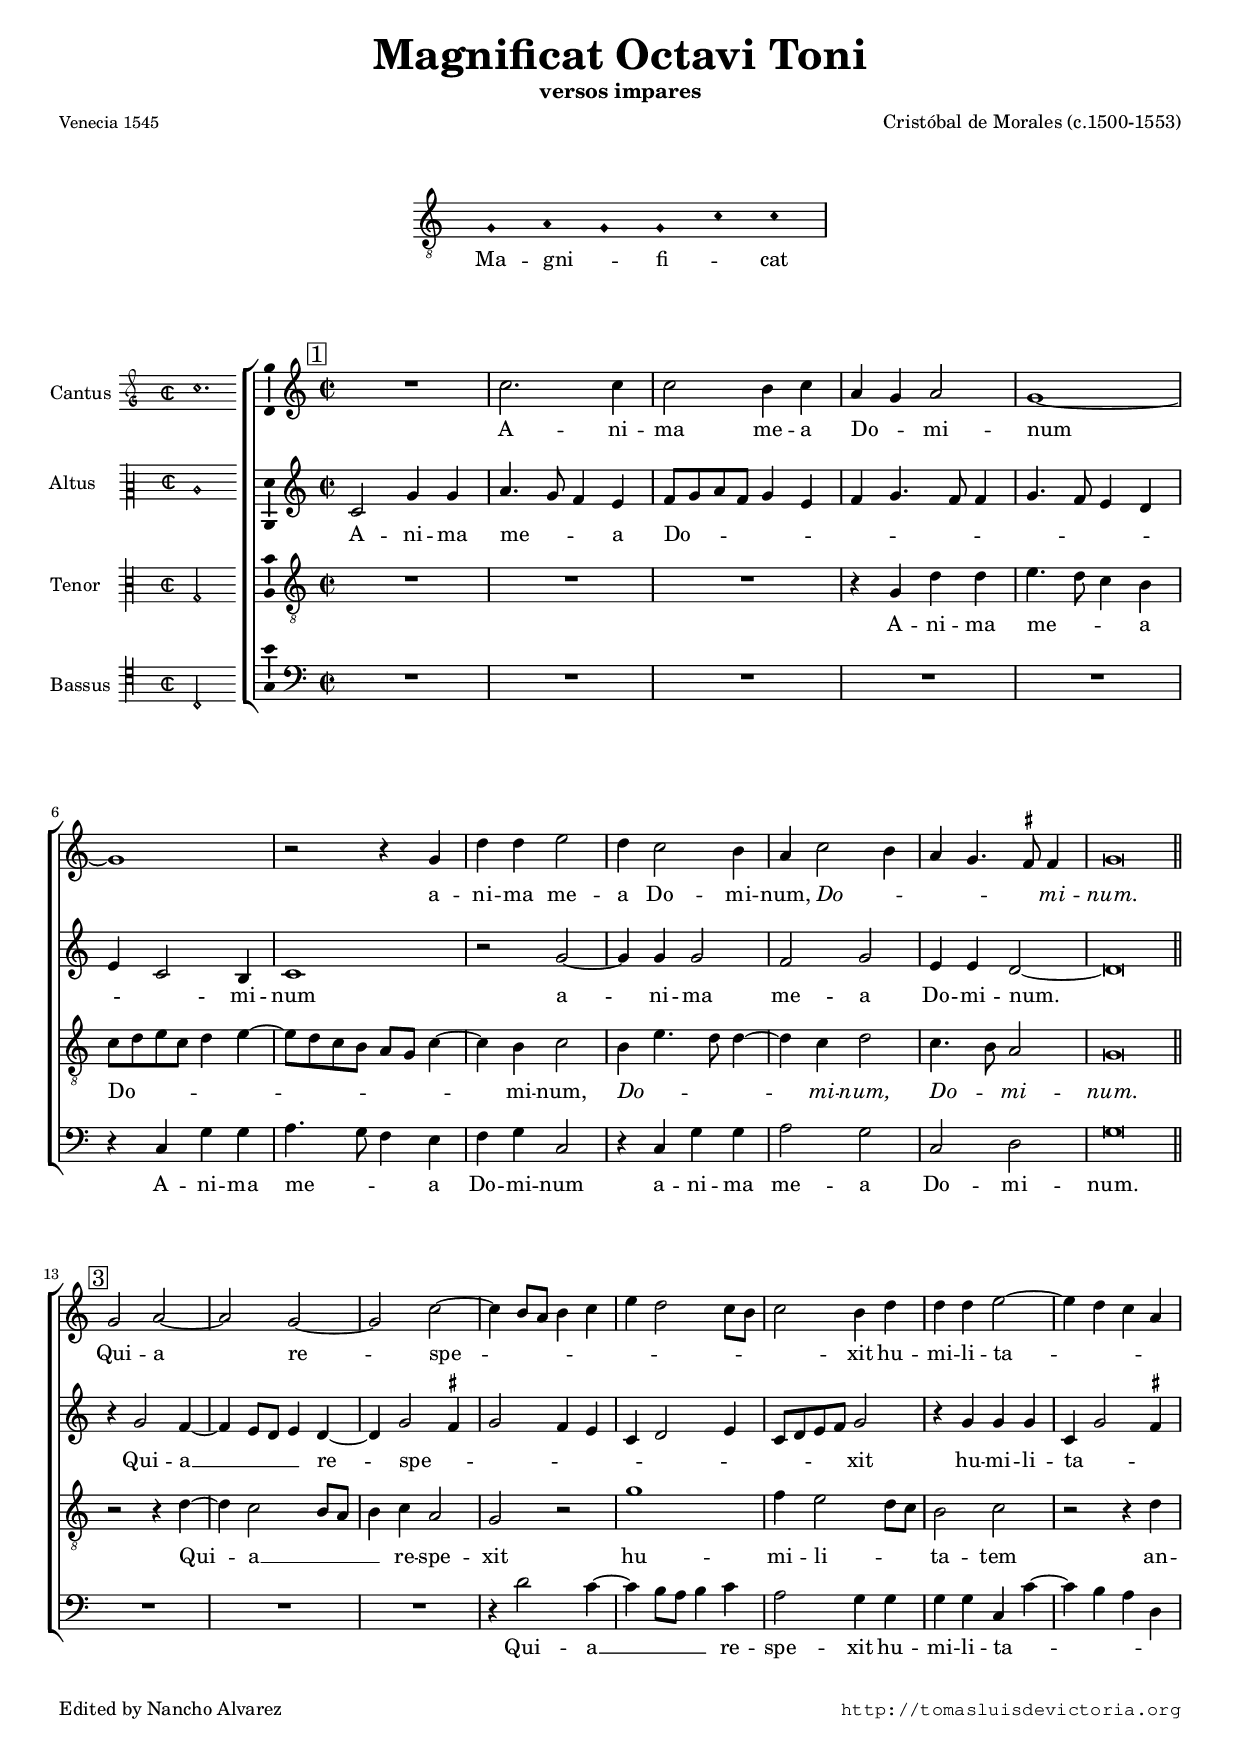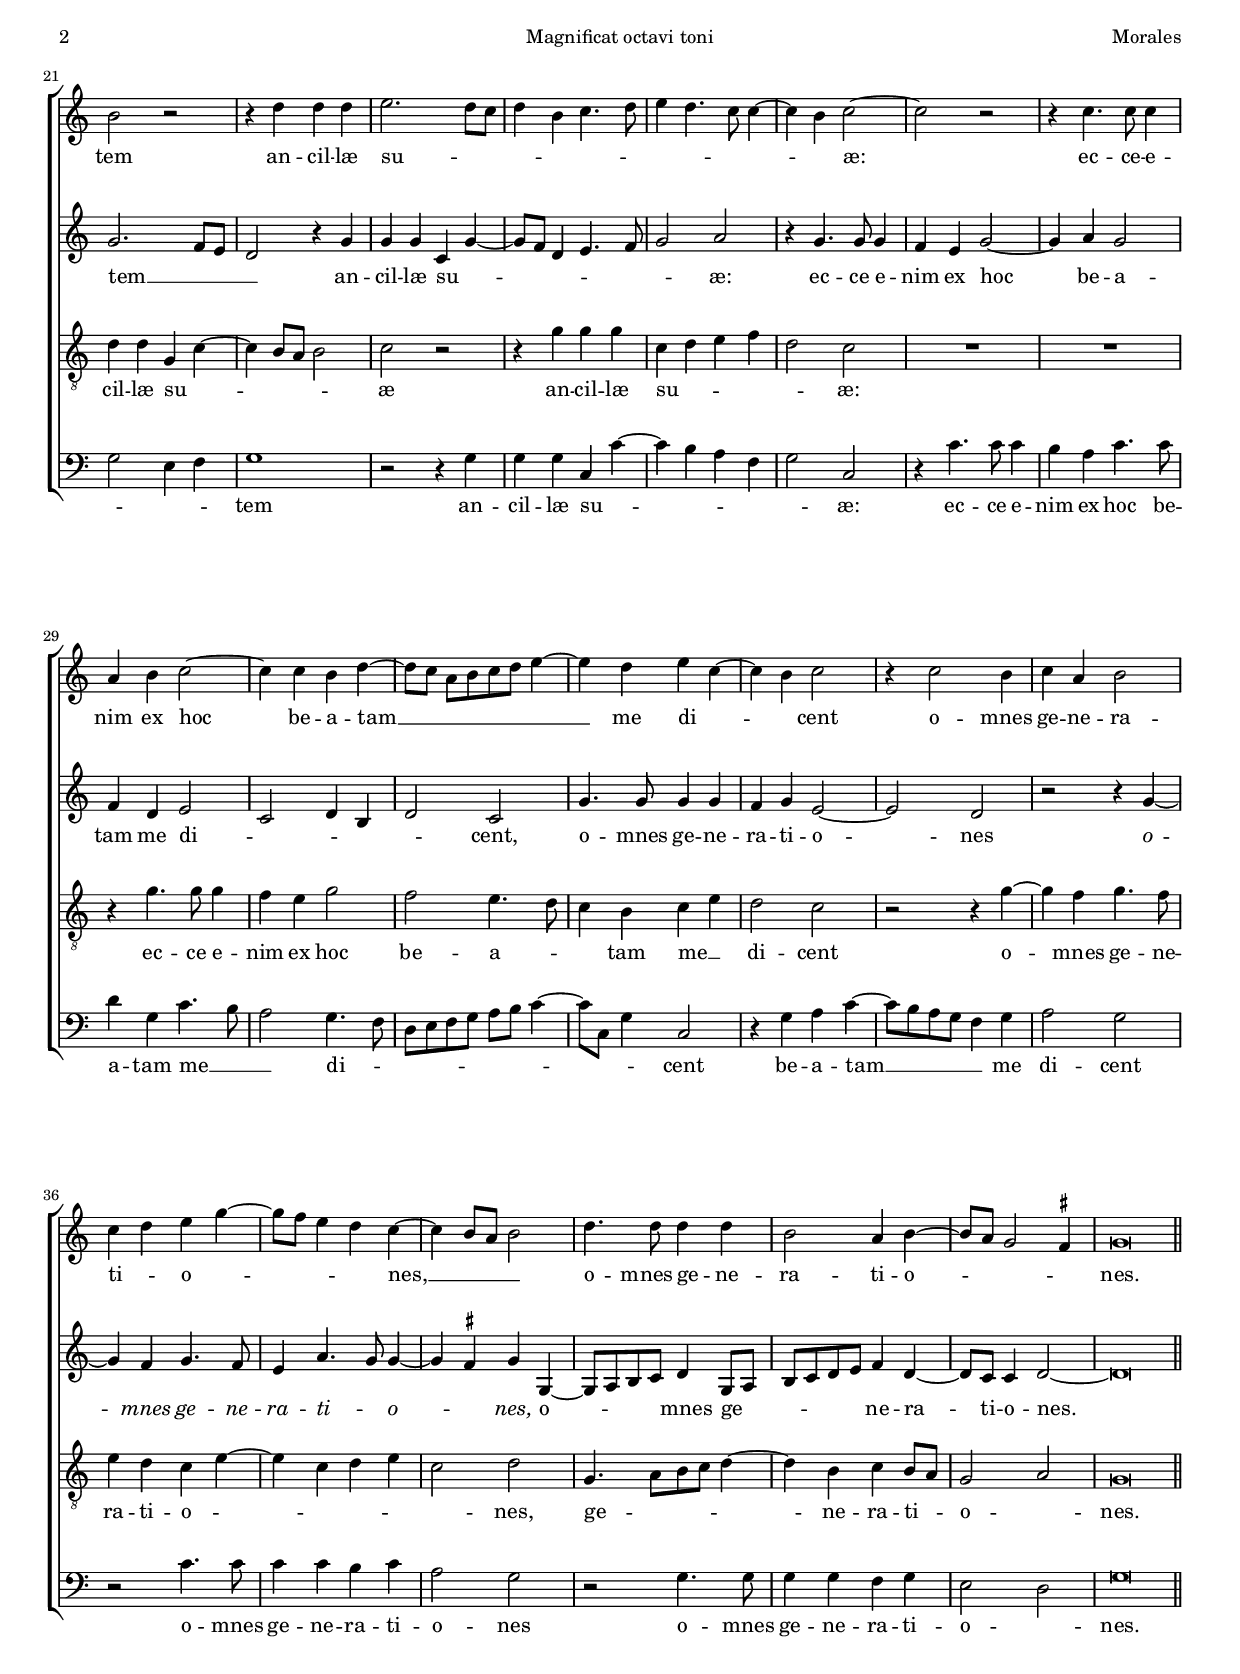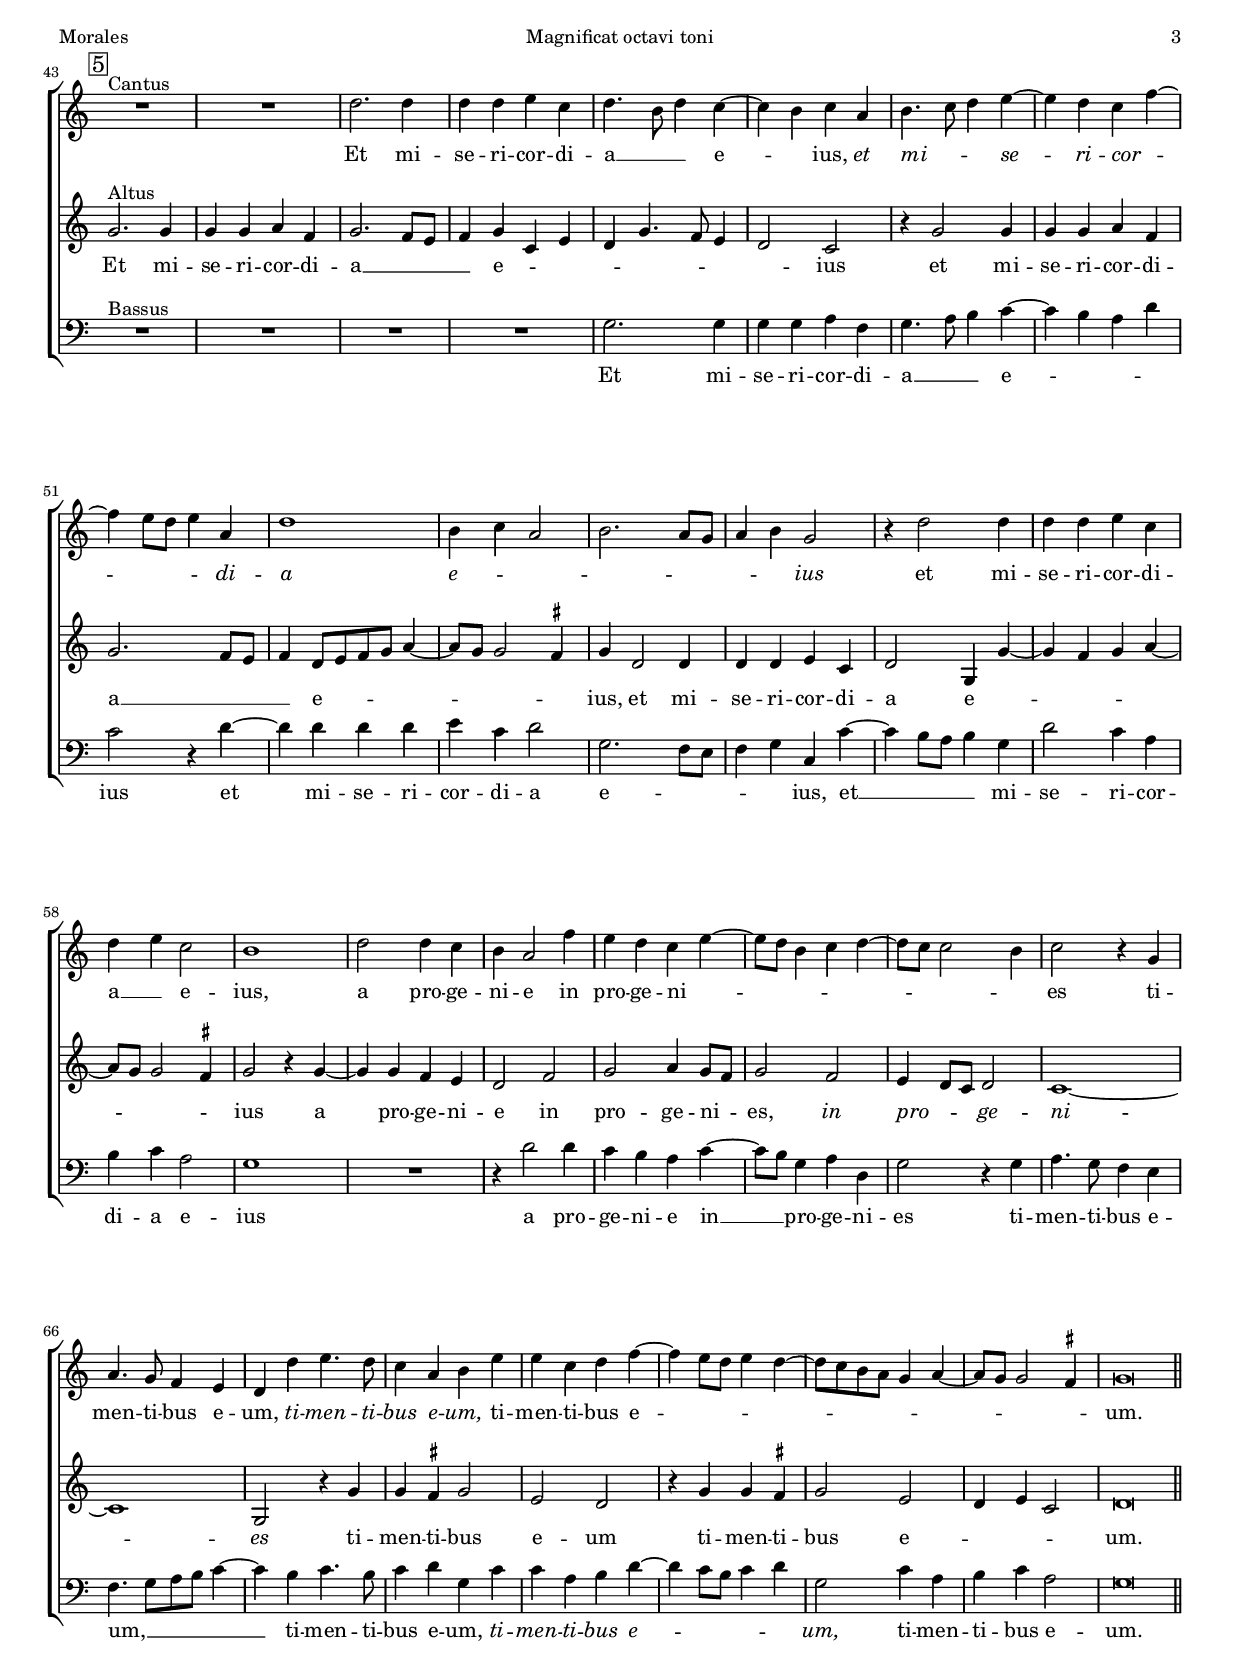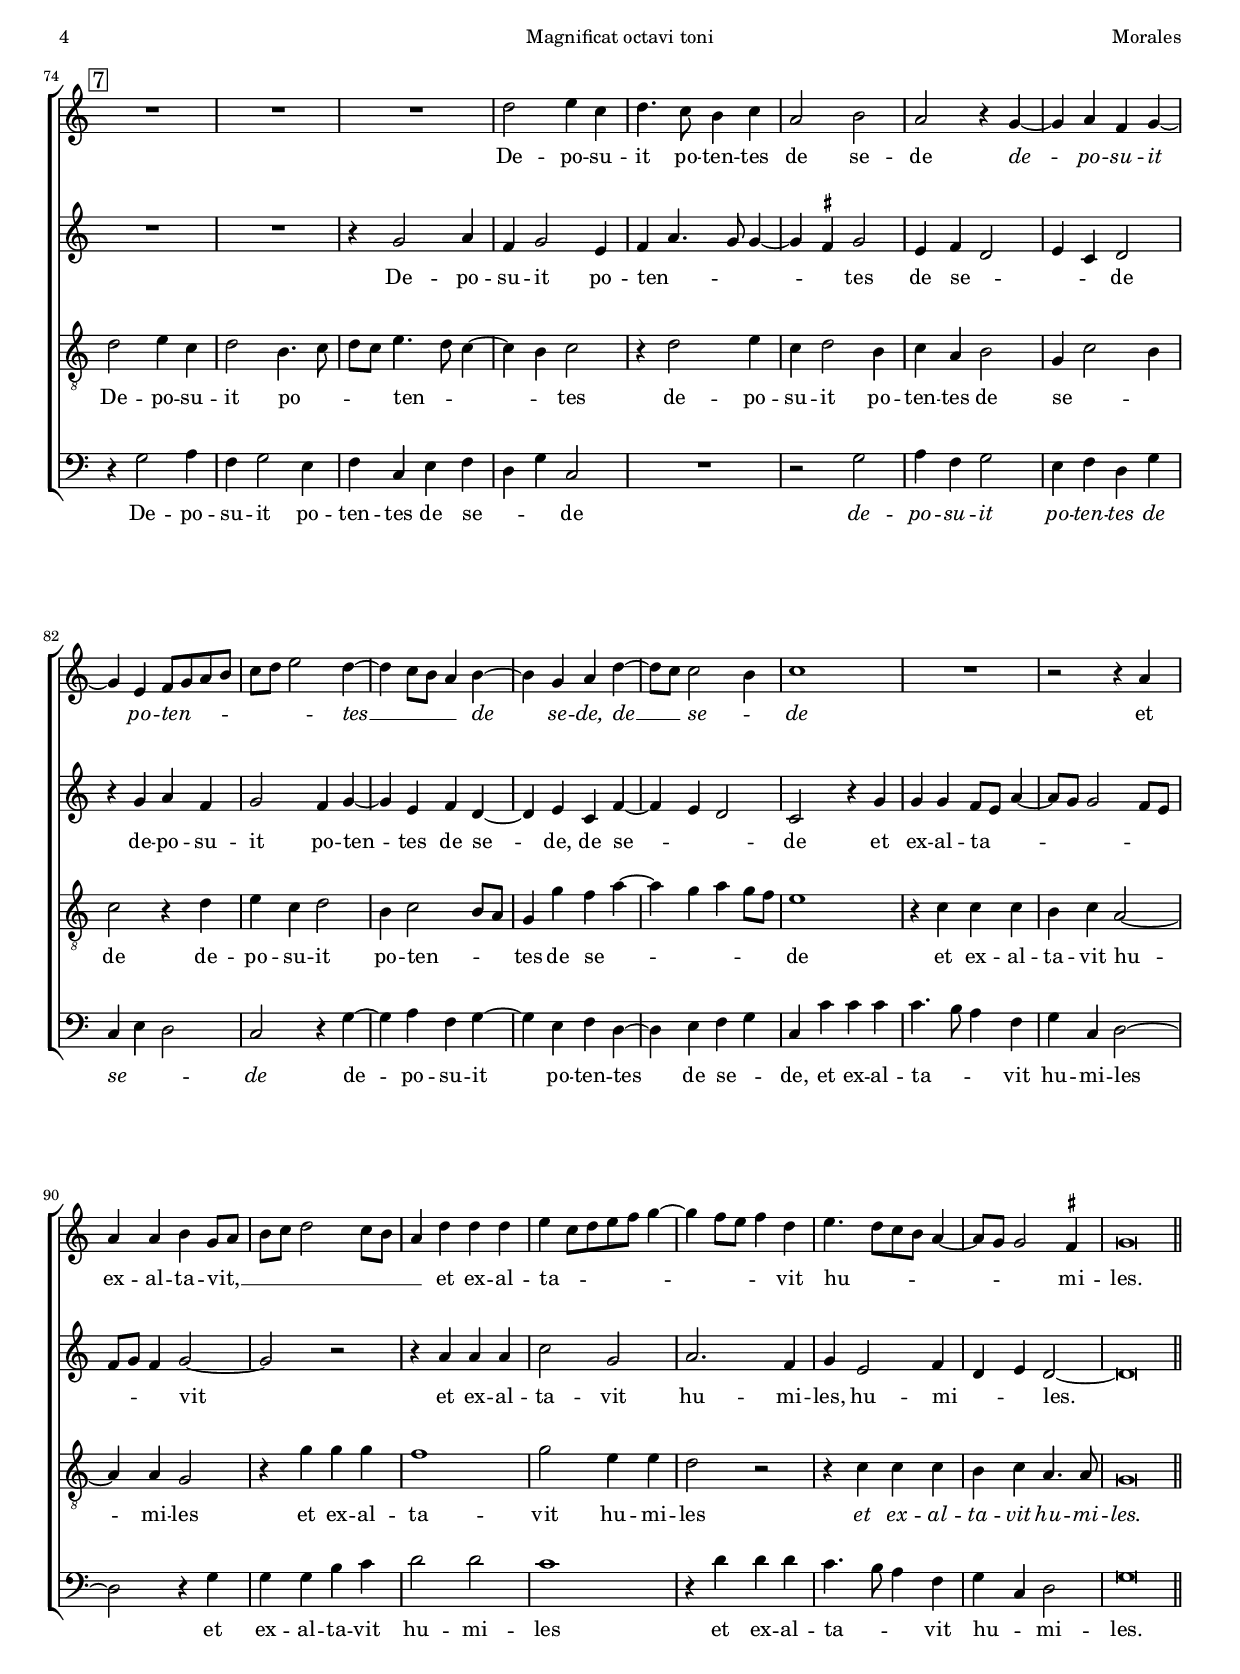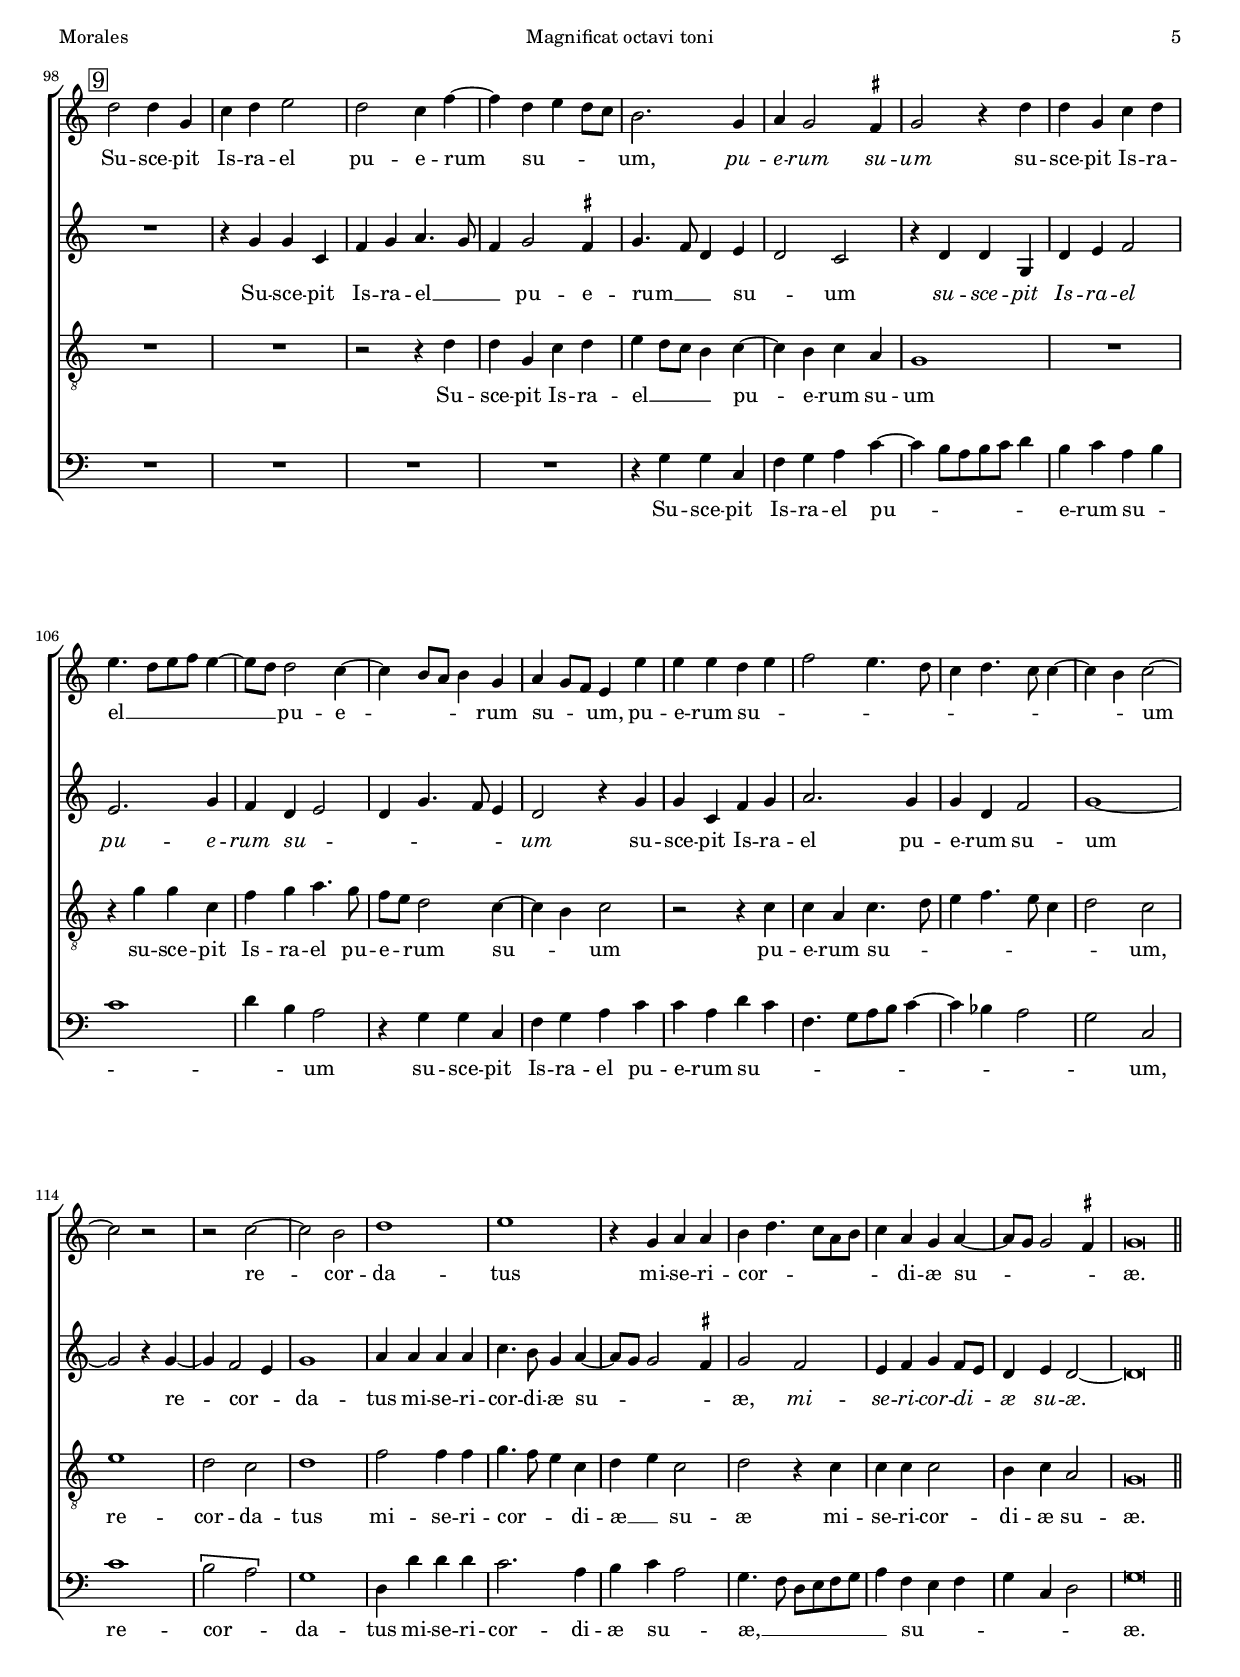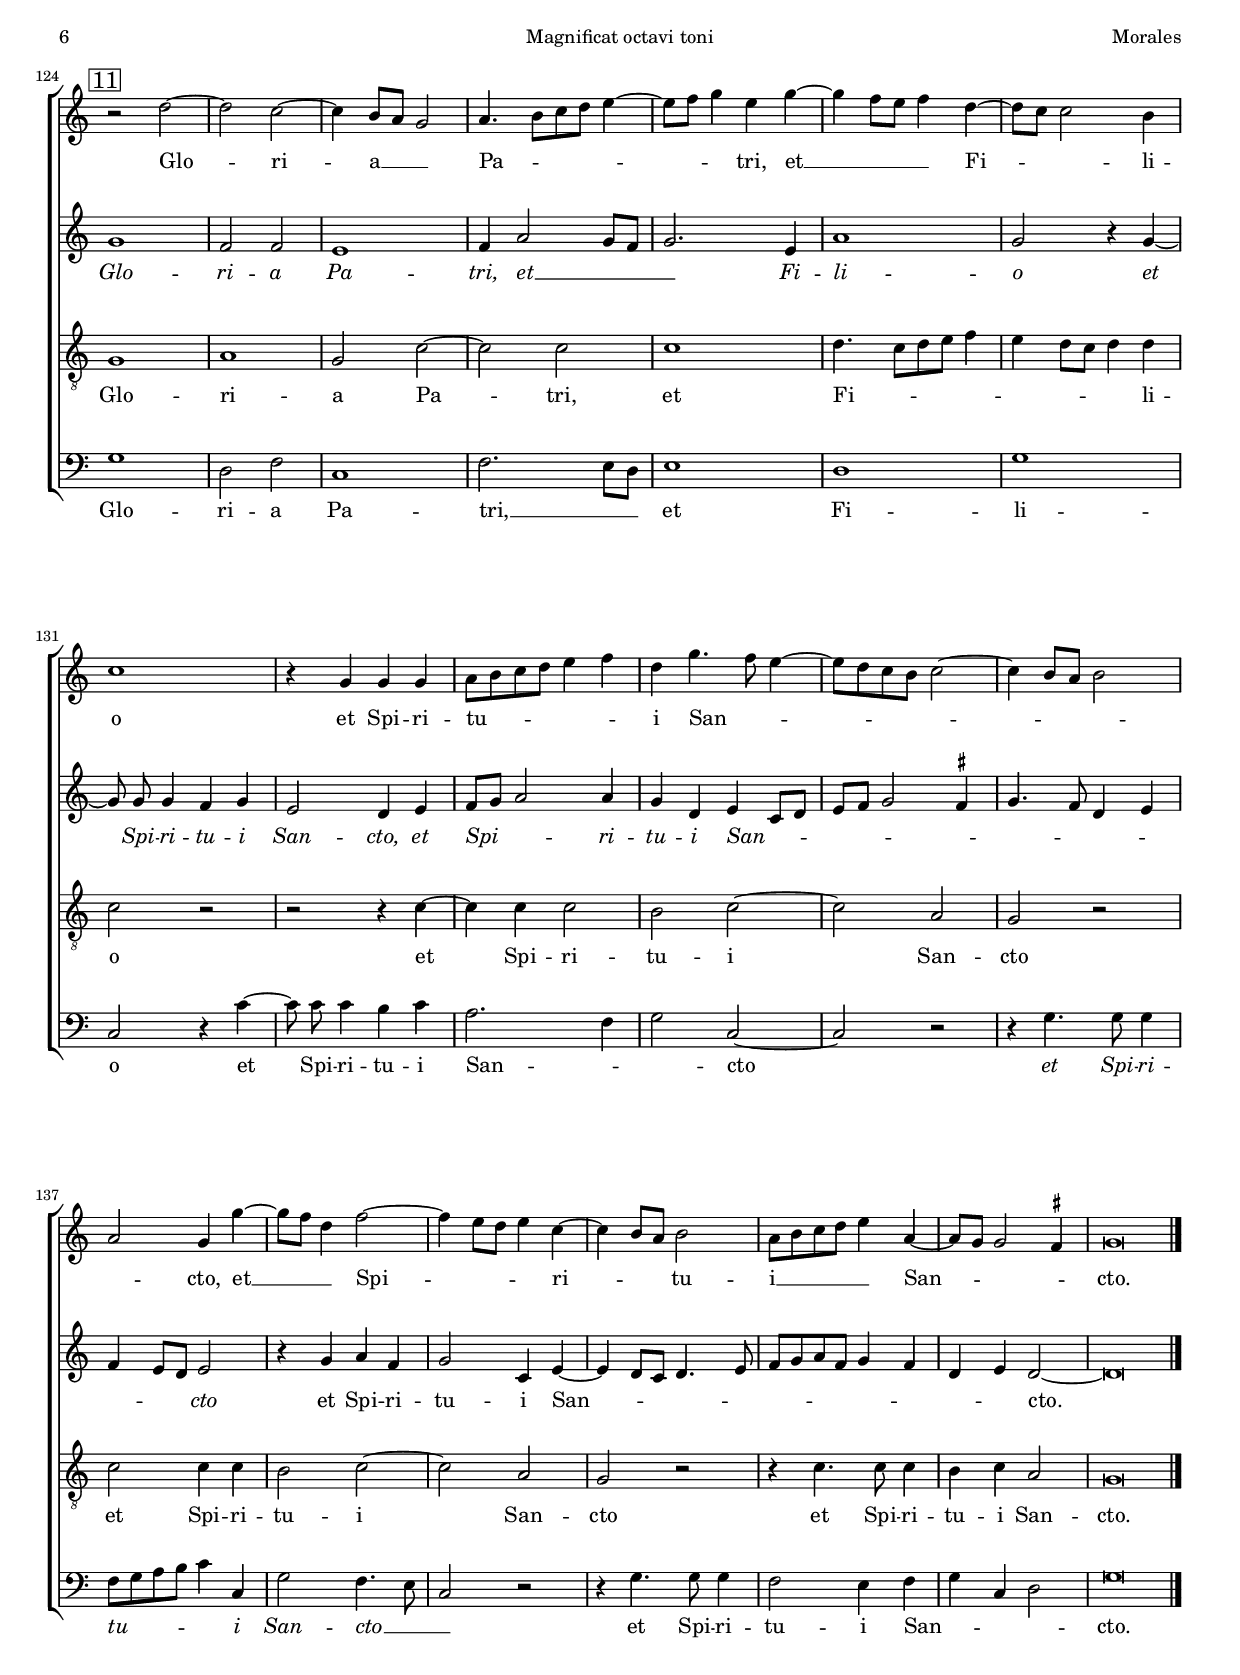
\version "2.18.0"

#(set-default-paper-size "a4")
#(set-global-staff-size 16.3)
#(ly:set-option 'point-and-click #f)
%mobile -s15.5 -i3.2 -ball

italicas=\override LyricText.font-shape = #'italic
rectas=\override LyricText.font-shape = #'upright
ss=\once \set suggestAccidentals = ##t
incipitwidth = 20
mt=#(define-music-function (parser location offset) (number?) ; move lyric text
      #{ \once \override LyricText.X-offset = -$offset #})

htitle="Magnificat octavi toni"
hcomposer="Morales"

\header {
	title=\markup{\fontsize #3 "Magnificat Octavi Toni"}
	subtitle="versos impares"
%	subsubtitle=\markup{\column{" " " "}}
	composer="Cristóbal de Morales (c.1500-1553)"
        pdfauthor=\composer
	%opus="(-)"
	poet=\markup{\smaller "Venecia 1545"} % hay muchas más ediciones
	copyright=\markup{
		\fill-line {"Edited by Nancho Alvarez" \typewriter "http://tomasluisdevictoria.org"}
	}
%	tagline=""
}

\score {\transpose c' c' {
<<
         \new Voice = "canto" {
         	 \override Staff.TimeSignature.transparent = ##t
                 \override Stem.transparent = ##t
                 \set Score.timing = ##f
                 \override NoteHead.style = #'neomensural         
                 \clef "G_8" 
                 \key a \minor
                 g a g g c' c'  \bar "|"
         }
         \new Lyrics \lyricsto "canto" {
                 Ma -- gni -- _ fi -- _ cat
         }
>>
        }%transpose

\layout {
        line-width=13\cm 
        indent=6.0\cm
        %tablet line-width=12\cm
        %tablet indent=4.5\cm
        ragged-right = ##f
}
}

%tablet \pageBreak

global={\key c \major \time 2/2 
	\mark \markup{\box 1} \skip 1*12 \bar "||" \break
	\mark \markup{\box 3} \skip 1*30 \bar "||" \break %\pageBreak
	\mark \markup{\box 5} \skip 1*31 \bar "||" \pageBreak
	\mark \markup{\box 7} \skip 1*24 \bar "||" \break
	\mark \markup{\box 9} \skip 1*26 \bar "||" \break 
	\mark \markup{\box 11} \skip 1*20 \bar "|."
}

cantus=\relative c''{
	R1
	c2. c4
	c2 b4 c
	a4 g a2
	g1 ~
	g
	r2 r4 g
	d' d e2
	d4 c2 b4
	a c2 b4
	a g4. \ss fis8 fis4
	g\breve*1/2
	g2 a ~
	a g ~
	g c ~
	c4 b8 a b4 c
	e d2 c8 b
	c2 b4 d
	d d e2 ~
	e4 d c a
	b2 r
	r4 d d d
	e2. d8 c
	d4 b c4. d8
	e4 d4. c8 c4 ~
	c b c2 ~
	c2 r
	r4 c4. c8 c4
	a4 b c2 ~
	c4 c b d ~
	d8[ c] a[ b c d] e4 ~
	e d e c ~
	c b c2
	r4 c2 b4
	c a b2
	c4 d e g ~
	g8 f e4 d c ~
	c4 b8 a b2
	d4. d8 d4 d
	b2 a4 b ~
	b8 a g2 \ss fis4
	g\breve*1/2
	s4*0^\markup{"Cantus"}
	R1*2
	d'2. d4
	d4 d e c
	d4. b8 d4 c ~
	c4 b c a
	b4. c8 d4 e ~
	e d c f ~
	f e8 d e4 a,
	d1
	b4 c a2
	b2. a8 g
	a4 b g2
	r4 d'2 d4
	d d e c
	d e c2
	b1
	d2 d4 c
	b a2 f'4
	e d c e ~
	e8 d b4 c d ~
	d8 c c2 b4
	c2 r4 g
	a4. g8 f4 e
	d d' e4. d8
	c4 a b e
	e c d f ~
	f e8 d e4 d ~
	d8 c b a g4 a ~
	a8 g g2 \ss fis4
	g\breve*1/2
	R1*3
	d'2 e4 c
	d4. c8 b4 c
	a2 b
	a r4 g ~
	g a f g ~
	g e f8 g a b
	c d e2 d4 ~
	d c8 b a4 b ~
	b g a d ~
	d8 c c2 b4
	c1
	R1
	r2 r4 a
	a a b g8 a
	b c d2 c8 b
	a4 d d d
	e c8[ d e f] g4 ~
	g f8 e f4 d
	e4. d8[ c b] a4 ~
	a8 g g2 \ss fis4 
	g\breve*1/2
	d'2 d4 g,
	c d e2
	d c4 f ~
	f d e d8 c
	b2. g4
	a4 g2 \ss fis4
	g2 r4 d'
	d g, c d
	e4. d8[ e f] e4 ~
	e8 d d2 c4 ~
	c4 b8 a b4 g
	a g8 f e4 e'
	e e d e
	f2 e4. d8
	c4 d4. c8 c4 ~
	c b c2 ~
	c r
	r c ~
	c b
	d1
	e
	r4 g, a a
	b d4. c8a b
	c4 a g a ~
	a8 g g2 \ss fis4 
	g\breve*1/2
	r2 d' ~
	d c ~
	c4 b8 a g2
	a4. b8[ c d] e4 ~
	e8 f g4 e g ~
	g4 f8 e f4 d ~
	d8 c c2 b4
	c1
	r4 g4 g g
	a8 b c d e4 f
	d g4. f8 e4 ~
	e8 d c b c2 ~
	c4 b8 a b2
	a g4 g' ~
	g8 f d4 f2 ~
	f4 e8 d e4 c ~
	c b8 a b2
	a8 b c d e4 a, ~
	a8 g g2 \ss fis4
	g\breve*1/2
}

altus=\relative c'{
	c2 g'4 g
	a4. g8 f4 e
	f8 g a f g4 e
	f4 g4. f8 f4 % CSIC sugiere fis
	g4. f8 e4 d
	e c2 b4
	c1
	r2 g' ~
	g4 g g2
	f2 g % CSIC sugiere fis
	e4 e d2 ~
	d\breve*1/2
	r4 g2 f4 ~
	f e8 d e4 d ~
	d g2 \ss fis4
	g2 f4 e
	c d2 e4
	c8 d e f g2 % CSIC sugiere fis
	r4 g g g
	c, g'2 \ss fis4
	g2. f8 e 
	d2 r4 g
	g g c, g' ~
	g8 f d4 e4. f8
	g2 a
	r4 g4. g8 g4
	f e g2 ~
	g4 a g2
	f4 d e2
	c2 d4 b
	d2 c
	g'4. g8 g4 g
	f4 g e2 ~ % CSIC sugiere fis
	e d
	r2 r4 g ~
	g f g4. f8 e4 a4. g8 g4 ~
	g \ss fis g4 g, ~
	g8 a b c d4 g,8 a
	b c d e f4 d ~
	d8 c c4 d2 ~ % CSIC sugiere cis cis
	d\breve*1/2
	s4*0^\markup{"Altus"}
	g2. g4
	g4 g a f
	g2. f8 e
	f4 g c, e
	d g4. f8 e4
	d2 c
	r4 g'2 g4
	g g a f
	g2. f8 e 
	f4 d8[ e f g] a4 ~
	a8 g g2 \ss fis4
	g4 d2 d4
	d d e c
	d2 g,4 g' ~
	g f g a ~ % CSIC sugiere fis
	a8 g g2 \ss fis4
	g2 r4 g ~
	g g f e
	d2 f
	g a4 g8 f
	g2 f
	e4 d8 c d2
	c1 ~
	c
	g2 r4 g'
	g \ss fis g2
	e d
	r4 g g \ss fis 
	g2 e
	d4 e c2
	d\breve*1/2
	R1*2
	r4 g2 a4
	f g2 e4
	f4 a4. g8 g4 ~
	g \ss fis4 g2
	e4 f d2
	e4 c d2
	r4 g a f
	g2 f4 g ~
	g e f d ~
	d e c f ~
	f e d2
	c r4 g'
	g g f8 e a4 ~
	a8 g g2 f8 e % CSIC sugiere fis
	f g f4 g2 ~ % CSIC sugiere fis
	g2 r
	r4 a a a
	c2 g
	a2. f4
	g4 e2 f4
	d e d2 ~
	d\breve*1/2
	R1
	r4 g g c,
	f g a4. g8 
	f4 g2 \ss fis4
	g4. f8 d4 e
	d2 c
	r4 d d g,
	d' e f2
	e2. g4
	f d e2
	d4 g4. f8 e4
	d2 r4 g
	g c, f g
	a2. g4 
	g d f2
	g1 ~ 
	g2 r4 g ~
	g f2 e4 % CSIC sugiere fis
	g1
	a4 a a a
	c4. b8 g4 a ~
	a8 g g2 \ss fis4 
	g2 f
	e4 f g f8 e d4 e d2 ~
	d\breve*1/2
	g1
	f2 f
	e1
	f4 a2 g8 f
	g2. e4
	a1
	g2 r4 g ~
	g8 \noBeam g8 g4 f g % CSIC sugiere fis
	e2 d4 e
	f8 g a2 a4
	g4 d e c8 d
	e f g2 \ss fis4
	g4. f8 d4 e
	f e8 d e2
	r4 g a f
	g2 c,4 e ~
	e d8 c d4. e8
	f g a f g4 f
	d e d2 ~
	d\breve*1/2
}

tenor=\relative c'{
	R1*3
	r4 g d' d
	e4. d8 c4 b
	c8 d e c d4 e ~
	e8 d c b a g c4 ~
	c4 b c2
	b4 e4. d8 d4 ~
	d c d2
	c4. b8 a2 
	g\breve*1/2
	r2 r4 d' ~
	d c2 b8 a
	b4 c a2
	g r
	g'1
	f4 e2 d8 c 
	b2 c
	r2 r4 d
	d d g, c ~
	c b8 a b2
	c2 r
	r4 g' g g
	c, d e f
	d2 c
	R1*2
	r4 g'4. g8 g4
	f e g2
	f e4. d8
	c4 b c e
	d2 c
	r2 r4 g' ~
	g f g4. f8
	e4 d c e ~
	e c d e
	c2 d
	g,4. a8[ b c] d4 ~
	d b c b8 a 
	g2 a
	g\breve*1/2
	R1*31
	d'2 e4 c
	d2 b4. c8
	d c e4. d8 c4 ~
	c b c2
	r4 d2 e4
	c d2 b4
	c a b2
	g4 c2 b4
	c2 r4 d
	e c d2
	b4 c2 b8 a
	g4 g' f a ~
	a g a g8 f e1
	r4 c c c
	b c a2 ~
	a4 a g2
	r4 g' g g
	f1 % CSIC sugiere fis
	g2 e4 e
	d2 r
	r4 c c c
	b4 c a4. a8 
	g\breve*1/2
	R1*2
	r2 r4 d'
	d g, c d
	e d8 c b4 c ~
	c4 b c a
	g1
	R1
	r4 g' g c,
	f g a4. g8
	f e d2 c4 ~
	c b c2
	r2 r4 c
	c a c4. d8
	e4f4. e8 c4
	d2 c
	e1
	d2 c
	d1
	f2 f4 f
	g4. f8 e4 c
	d e c2
	d r4 c
	c c c2
	b4 c a2
	g\breve*1/2
	g1
	a
	g2 c ~
	c c
	c1
	d4. c8[ d e] f4
	e d8 c d4 d
	c2 r 
	r r4 c ~
	c c c2
	b2 c ~
	c a
	g r
	c c4 c
	b2 c ~
	c a
	g r
	r4 c4. c8 c4
	b c a2
	g\breve*1/2
}

bassus=\relative c{
	R1*5
	r4 c g' g
	a4. g8 f4 e
	f g c,2
	r4 c g' g
	a2 g
	c, d
	g\breve*1/2
	R1*3
	r4 d'2 c4 ~
	c b8 a b4 c
	a2 g4 g
	g g c, c' ~
	c b a d,
	g2 e4 f
	g1
	r2 r4 g
	g g c, c' ~
	c b a f
	g2 c,
	r4 c'4. c8 c4
	b a c4. c8 
	d4 g, c4. b8
	a2 g4. f8
	d8 e f g a b c4 ~
	c8 c, g'4 c,2
	r4 g' a c ~
	c8 b a g f4 g
	a2 g
	r c4. c8
	c4 c b c
	a2 g
	r g4. g8
	g4 g f g
	e2 d
	g\breve*1/2
	s4*0^\markup{"Bassus"}
	R1*4
	g2. g4
	g4 g a f
	g4. a8 b4 c ~
	c b a d
	c2 r4 d ~
	d d d d
	e c d2
	g,2. f8 e
	f4 g c, c' ~
	c b8 a b4 g 
	d'2 c4 a
	b c a2
	g1
	R1
	r4 d'2 d4
	c b a c ~
	c8 b g4 a d,
	g2 r4 g
	a4. g8 f4 e
	f4. g8[ a b] c4 ~
	c b c4. b8
	c4 d g, c
	c a b d ~
	d c8 b c4 d
	g,2 c4 a
	b c a2
	g\breve*1/2
	r4 g2 a4
	f4 g2 e4
	f c e f
	d g c,2
	R1
	r2 g'2
	a4 f g2
	e4 f d g
	c, e d2
	c2 r4 g' ~
	g a f g ~
	g e f d ~
	d e f g 
	c, c' c c
	c4. b8 a4 f 
	g c, d2 ~
	d r4 g
	g g b c
	d2 d
	c1
	r4 d d d
	c4. b8 a4 f
	g c, d2 
	g\breve*1/2
	R1*4
	r4 g g c,
	f4 g a c ~
	c b8[ a b c] d4
	b c a b
	c1
	d4 b a2
	r4 g g c,
	f g a c
	c a d c
	f,4. g8[ a b] c4 ~
	c bes a2
	g2 c,
	c'1
	\[b2 a\]
	g1
	d4 d' d d
	c2. a4
	b4 c a2
	g4. f8 d e f g
	a4 f e f
	g c, d2
	g\breve*1/2
	g1
	d2 f
	c1
	f2. e8 d
	e1
	d
	g
	c,2 r4 c' ~
	c8 \noBeam c c4 b c
	a2. f4
	g2 c, ~
	c r
	r4 g'4. g8 g4
	f8 g a b c4 c,
	g'2 f4. e8
	c2 r
	r4 g'4. g8 g4
	f2 e4 f
	g c, d2
	g\breve*1/2
}

textocantus=\lyricmode{
A -- ni -- ma me -- a Do -- _ mi -- num
a -- ni -- ma me -- a Do -- mi -- num,
\italicas
Do -- _ _ _ _ mi -- num.
\rectas 
Qui -- a re -- spe -- _ _ _ _ _ _ _ _ _ xit
hu -- mi -- li -- ta -- _ _ _ tem
an -- cil -- læ su -- _ _ _ _ _ _ _ _ _ _ _ æ:
ec -- ce -- e -- nim ex hoc be -- a -- tam __ _ _ _ _ _ _ me di -- _ _ cent
o -- mnes ge -- ne -- ra -- ti -- _ o -- _ _ _ _ nes, __ _ _ _ 
o -- \mt #3.5 mnes \mt #0 ge -- ne -- ra -- ti -- o -- _ _ _ nes.
Et mi -- se -- ri -- cor -- di -- a __ _ _ e -- _ ius,
\italicas
et mi -- _ _ se -- ri -- cor -- _ _ _ _ di -- a e -- _ _ _ _ _ _ _ ius
\rectas 
et mi -- se -- ri -- cor -- di -- a __ _ e -- ius,
a pro -- ge -- ni -- e in pro -- ge -- ni -- _ _ _ _ _ _ _ _ es
ti -- men -- ti -- \mt #1 bus e -- um,
\italicas 
ti -- men -- ti -- bus e -- um,
\rectas
ti -- men -- ti -- bus e -- _ _ _ _ _ _ _ _ _ _ _ _ um.
De -- po -- su -- it po -- ten -- tes de se -- de
\italicas 
de -- po -- su -- it po -- ten -- _ _ _ _ _ _ tes __ _ _ _ de se -- de,
de __ _ se -- _ de
\rectas 
et ex -- al -- ta -- vit, __ _ _ _ _ _ _ _ 
et ex -- al -- ta -- _ _ _ _ _ _ _ _ vit hu -- _ _ _ _ _ _ mi -- les.
Su -- sce -- pit Is -- ra -- el pu -- e -- rum su -- _ _ _ um,
\italicas 
pu -- e -- rum su -- um
\rectas 
su -- sce -- pit Is -- ra -- el __ _ _ _ _ _ pu -- e -- _ _ _ rum su -- _ _ um,
pu -- e -- rum su -- _ _ _ _ _ _ _ _ _ um
re -- cor -- da -- tus
mi -- se -- ri -- cor -- _ _ _ _ _ di -- æ su -- _ _ _ æ.
Glo -- ri -- a __ _ _ Pa -- _ _ _ _ _ _ tri,
et __ _ _ _ Fi -- _ _ li -- o
et Spi -- ri -- tu -- _ _ _ _ _ i San -- _ _ _ _ _ _ _ _ _ _ cto,
et __ _ _ Spi -- _ _ _ ri -- _ _ tu -- i __ _ _ _ _ San -- _ _ _ cto.
}

textoaltus=\lyricmode{
A -- ni -- ma me -- _ _ a Do -- _ _ _ _ _ _ _ _ _ _ _ _ _ _ _ mi -- num
a -- ni -- ma me -- a Do -- mi -- num.
Qui -- a __ _ _ _ re -- spe -- _ _ _ _ _ _ _ _ _ _ _ xit
hu -- mi -- li -- ta -- _ _ tem __ _ _ _ 
an -- cil -- læ su -- _ _ _ _ _ _ æ:
ec -- ce e -- nim ex hoc
be -- a -- tam me di -- _ _ _ _ cent,
o -- mnes ge -- ne -- ra -- ti -- o -- nes
\italicas 
o -- mnes ge -- ne -- ra -- ti -- _ o -- _ nes,
\rectas 
o -- _ _ _ \mt #2 mnes ge -- _ _ _ _ _ ne -- ra -- ti -- o -- nes.
Et mi -- se -- ri -- cor -- di -- a __ _ _ _ e -- _ _ _ _ _ _ _ ius
et mi -- se -- ri -- cor -- di -- a __ _ _ _ e -- _ _ _ _ _ _ _ ius,
et mi -- se -- ri -- cor -- di -- a e -- _ _ _ _ _ _ _ ius
a pro -- ge -- ni -- e in pro -- ge -- ni -- _ es,
\italicas
in pro -- _ _ ge -- ni -- es
\rectas 
ti -- men -- ti -- bus e -- um
ti -- men -- ti -- bus e -- _ _ _ um.
De -- po -- su -- it po -- ten -- _ _ _ _ tes
de se -- _ _ _ de
de -- po -- su -- it po -- ten -- tes de se -- de,
de se -- _ _ de
et ex -- al -- ta -- _ _ _ _ _ _ _ _ _ vit
et ex -- al -- ta -- vit hu -- mi -- les,
hu -- mi -- _ _ les.
Su -- sce -- pit Is -- ra -- el __ _ _ pu -- e -- rum __ _ _ su -- _ um
\italicas 
su -- sce -- pit Is -- ra -- el pu -- e -- rum su -- _ _ _ _ _ um
\rectas 
su -- sce -- pit Is -- ra -- el pu -- e -- rum su -- um
re -- cor -- _ da -- tus
mi -- se -- ri -- cor -- di -- æ su -- _ _ _ æ,
\italicas
mi -- se -- ri -- cor -- di -- _ æ su -- æ.
Glo -- ri -- a Pa -- tri, et __ _ _ _ Fi -- li -- o
et Spi -- ri -- tu -- i San -- cto,
\italicas
et Spi -- _ _ ri -- tu -- i San -- _ _ _ _ _ _ _ _ _ _ _ _ _ cto
\rectas 
et Spi -- ri -- tu -- i San -- _ _ _ _ _ _ _ _ _ _ _ _ cto.
}

textotenor=\lyricmode{
A -- ni -- ma me -- _ _ a Do -- _ _ _ _ _ _ _ _ _ _ _ mi -- num,
\italicas 
Do -- _ _ _ mi -- num,
Do -- _ mi -- num.
\rectas 
Qui -- a __ _ _ _ re -- spe -- xit
hu -- mi -- li -- _ _ ta -- tem
an -- cil -- læ su -- _ _ _ _ æ
an -- cil -- læ su -- _ _ _ _ æ:
ec -- ce e -- nim ex hoc be -- a -- _ _ tam me __ _ di -- cent
o -- mnes ge -- ne -- ra -- ti -- o -- _ _ _ _ _ nes,
ge -- _ _ _ _ ne -- ra -- ti -- _ o -- _ nes.
De -- po -- su -- it po -- _ _ _ ten -- _ _ _ tes
de -- po -- su -- it po -- ten -- tes de se -- _ _ de
de -- po -- su -- it po -- ten -- _ _ tes de se -- _ _ _ _ _ de
et ex -- al -- ta -- vit hu -- mi -- les
et ex -- al -- ta -- vit hu -- mi -- les
\italicas
et ex -- al -- ta -- vit hu -- mi -- les.
\rectas 
Su -- sce -- pit Is -- ra -- el __ _ _ _ pu -- e -- rum su -- um
su -- sce -- pit Is -- ra -- el pu -- e -- _ rum su -- _ um
pu -- e -- rum su -- _ _ _ _ _ _ um,
re -- cor -- da -- tus mi -- se -- ri -- cor -- _ _ di -- æ __ _ su -- æ
mi -- se -- ri -- cor -- di -- æ su -- æ.
Glo -- ri -- a Pa -- tri,
et Fi -- _ _ _ _ _ _ _ _ li -- o
et Spi -- ri -- tu -- i San -- cto
et Spi -- ri -- tu -- i San -- cto
et Spi -- ri -- tu -- i San -- cto.
}

textobassus=\lyricmode{
A -- ni -- ma me -- _ _ a Do -- mi -- num
a -- ni -- ma me -- a Do -- mi -- num.
Qui -- a __ _ _ _ re -- spe -- xit hu -- mi -- li -- ta -- _ _ _ _ _ _ _ tem
an -- cil -- læ su -- _ _ _ _ _ æ:
ec -- ce e -- nim ex hoc be -- a -- tam me __ _ _ di -- _ _ _ _ _ _ _ _ _ _ cent
be -- a -- tam __ _ _ _ _ me di -- cent
o -- mnes ge -- ne -- ra -- ti -- o -- nes
o -- mnes ge -- ne -- ra -- ti -- o -- _ nes.
Et mi -- se -- ri -- cor -- di -- a __ _ _ e -- _ _ _ ius
et mi -- se -- ri -- cor -- di -- a e -- _ _ _ _ ius,
et __ _ _ _ mi -- se -- ri -- cor -- di -- a e -- ius
a pro -- ge -- ni -- e in __ _ pro -- ge -- ni -- es
ti -- men -- ti -- bus e -- um, __ _ _ _ _ 
ti -- men -- ti -- bus e -- um,
\italicas 
ti -- men -- ti -- bus e -- _ _ _ _ um,
\rectas 
ti -- men -- ti -- bus e -- um.
De -- po -- su -- it po -- ten -- tes de se -- _ _ de
\italicas 
de -- po -- su -- it po -- ten -- tes de se -- _ _ de
\rectas 
de -- po -- su -- it po -- ten -- tes de se -- _ de,
et ex -- al -- ta -- _ _ vit hu -- mi -- les
et ex -- al -- ta -- vit hu -- mi -- les
et ex -- al -- ta -- _ _ vit hu -- _ mi -- les.
Su -- sce -- pit Is -- ra -- el pu -- _ _ _ _ _ e -- rum su -- _ _ _ _ um
su -- sce -- pit Is -- ra -- el pu -- e -- rum su -- _ _ _ _ _ _ _ _ _ um,
re -- cor -- _ da -- tus mi -- se -- ri -- cor -- di -- æ su -- _ æ, __ _ _ _ _ _ _ 
su -- _ _ _ _ _ æ.
Glo -- ri -- a Pa -- tri, __ _ _ et Fi -- li -- o
et Spi -- ri -- tu -- i San -- _ _ cto
\italicas 
et Spi -- ri -- tu -- _ _ _ _ i San -- cto __ _ _
\rectas 
et Spi -- ri -- tu -- i San -- _ _ _ cto.
}


incipitcantus=\markup{
	\score{
		{ 
		\set Staff.instrumentName="Cantus "
		\override NoteHead.style = #'neomensural
		\override Staff.TimeSignature.style = #'neomensural
		\cadenzaOn 
		\clef "petrucci-g"
		\key c \major
		\time 2/2
		c''1.*2/3
		} 
	\layout { line-width=\incipitwidth indent = 0 }
	}
}

incipitaltus=\markup{
	\score{
		{ 
		\set Staff.instrumentName="Altus    "
		\override NoteHead.style = #'neomensural 
		\override Staff.TimeSignature.style = #'neomensural
		\cadenzaOn 
		\clef "petrucci-c2"
		\key c \major
		\time 2/2
		c'1
		} 
	\layout { line-width=\incipitwidth indent = 0 }
	}
}


incipittenor=\markup{
	\score{
		{ 
		\set Staff.instrumentName="Tenor   "
		\override NoteHead.style = #'neomensural 
		\override Staff.TimeSignature.style = #'neomensural
		\cadenzaOn 
		\clef "petrucci-c3"
		\key c \major
		\time 2/2
		g2*2
		} 
	\layout { line-width=\incipitwidth indent=0 }
	}
}

incipitbassus=\markup{
	\score{
		{ 
		\set Staff.instrumentName="Bassus "
		\override NoteHead.style = #'neomensural
		\override Staff.TimeSignature.style = #'neomensural
		\cadenzaOn 
		\clef "petrucci-c4"
		\key c \major
		\time 2/2
		c2*2
		} 
	\layout { line-width=\incipitwidth indent = 0 }
	}
}


\score {\transpose c' c'{
\new ChoirStaff<<

	\new Staff <<\global
	\new Voice="v1" {
		\set Staff.instrumentName=\incipitcantus
		\clef "treble"
		\cantus }
	\new Lyrics \lyricsto "v1" {\textocantus }
	>>

	\new Staff <<\global
	\new Voice="v2" {
		\set Staff.instrumentName=\incipitaltus
		\clef "treble"
		\altus }
	\new Lyrics \lyricsto "v2" {\textoaltus }
	>>
	
	\new Staff <<\global
	\new Voice="v3" {
		\set Staff.instrumentName=\incipittenor
		\clef "G_8"
		\tenor }
	\new Lyrics \lyricsto "v3" {\textotenor }
	>>

	\new Staff <<\global
	\new Voice="v4" {
		\set Staff.instrumentName=\incipitbassus
		\clef "bass"
		\bassus }
	\new Lyrics \lyricsto "v4" {\textobassus }
	>>
	
>>

	} % transpose

\layout{ 
	\context {\Lyrics 
		\override VerticalAxisGroup.staff-affinity = #UP
		\override VerticalAxisGroup.nonstaff-relatedstaff-spacing =
			#'((basic-distance . 0) (minimum-distance . 0) (padding . 1))
		\override LyricText.font-size = #1.2
		\override LyricHyphen.minimum-distance = #0.5
	}
	\context {\Score 
		\override BarNumber.padding = #2 
	}
	\context {\Voice 
		%melismaBusyProperties = #'()
		%autoBeaming = ##f
	}
	\context { \Staff \RemoveEmptyStaves }
	\context {\Staff 
		\override VerticalAxisGroup.staff-staff-spacing =
			#'((basic-distance . 11) (minimum-distance . 0) (padding . 1))
		\consists Ambitus_engraver 
		\override LigatureBracket.padding = #1
	}
}

%\midi {}

}


\paper{
	evenHeaderMarkup=\markup  \fill-line { \fromproperty #'page:page-number-string \htitle \hcomposer }
	oddHeaderMarkup= \markup  \fill-line { \on-the-fly #not-first-page \hcomposer \on-the-fly #not-first-page \htitle \on-the-fly #not-first-page \fromproperty #'page:page-number-string }
	%system-count=8
	ragged-last-bottom = ##f
	indent=3.3\cm
	system-system-spacing =
	#'((basic-distance . 19) (minimum-distance . 0) (padding . 5))
	top-system-spacing = % header
	#'((basic-distance . 8) (minimum-distance . 0) (padding . 0))
	last-bottom-spacing = % footer
	#'((basic-distance . 12) (minimum-distance . 0) (padding . 0))
	%top-markup-spacing #'basic-distance = 0
	markup-system-spacing #'basic-distance = 20

}
